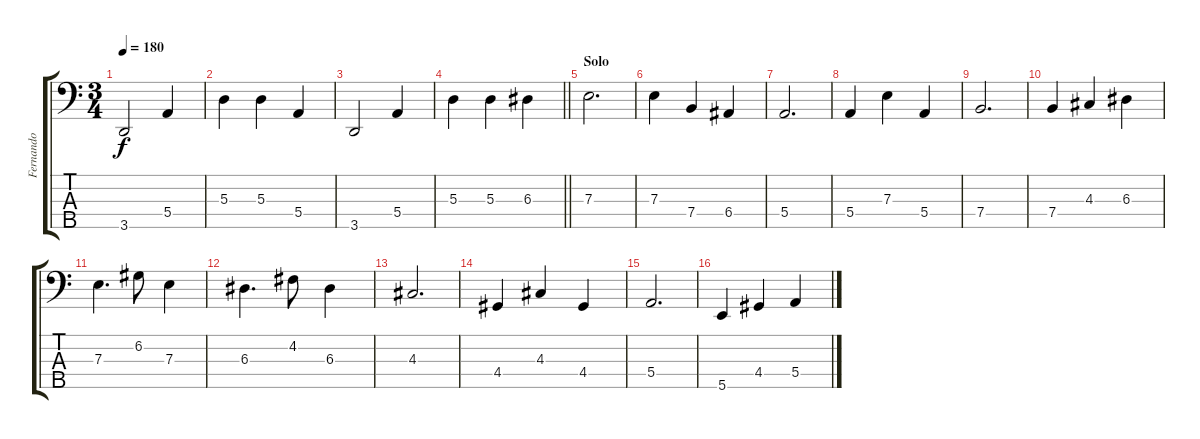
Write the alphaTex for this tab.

\track ("Fernando" "Fernando") {instrument fretlessbass}
\staff {score tabs}
\tuning (G2 D2 A1 E1 B0) {hide}
\ts (3 4)
\tempo 180
\clef f4
\ks c
3.5.2{dy f} 5.4.4 |
5.3.4 5.3.4 5.4.4 |
3.5.2 5.4.4 |
\barLineRight lightlight
5.3.4 5.3.4 6.3.4 |
\section ("" "Solo")
7.3.2{d} |
7.3.4 7.4.4 6.4.4 |
5.4.2{d} |
5.4.4 7.3.4 5.4.4 |
7.4.2{d} |
7.4.4 4.3.4 6.3.4 |
7.3.4{d} 6.2.8 7.3.4 |
6.3.4{d} 4.2.8 6.3.4 |
4.3.2{d} |
4.4.4 4.3.4 4.4.4 |
5.4.2{d} |
5.5.4 4.4.4 5.4.4
